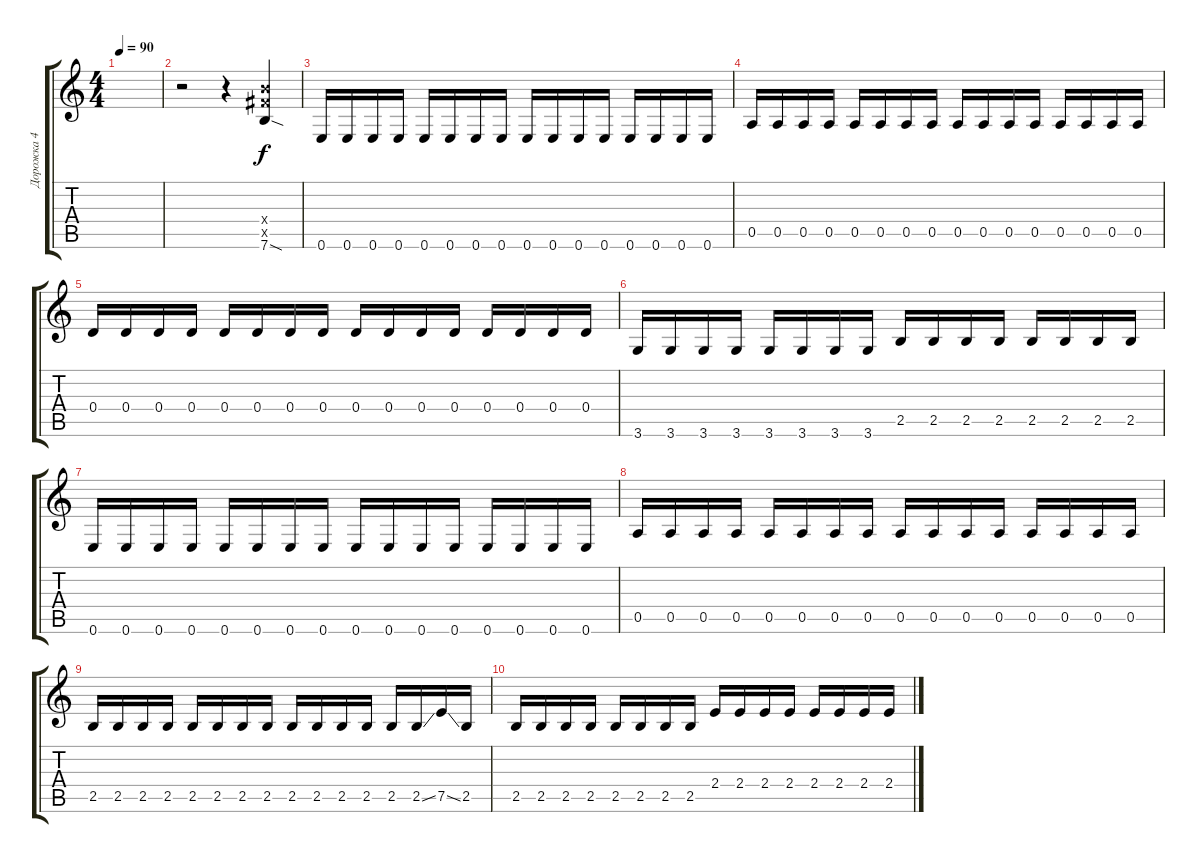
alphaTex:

\track ("Дорожка 4" "Дорожка 4") {instrument distortionguitar}
\staff {score tabs}
\tuning (E4 B3 G3 D3 A2 E2) {hide}
\ts (4 4)
\tempo 90
\clef g2
\ks aminor
|
r.2 r.4 (9.4{x} 9.5{x} 7.6{sod}).4 |
0.6.16 0.6.16 0.6.16 0.6.16 0.6.16 0.6.16 0.6.16 0.6.16 0.6.16 0.6.16 0.6.16 0.6.16 0.6.16 0.6.16 0.6.16 0.6.16 |
0.5.16 0.5.16 0.5.16 0.5.16 0.5.16 0.5.16 0.5.16 0.5.16 0.5.16 0.5.16 0.5.16 0.5.16 0.5.16 0.5.16 0.5.16 0.5.16 |
0.4.16 0.4.16 0.4.16 0.4.16 0.4.16 0.4.16 0.4.16 0.4.16 0.4.16 0.4.16 0.4.16 0.4.16 0.4.16 0.4.16 0.4.16 0.4.16 |
3.6.16 3.6.16 3.6.16 3.6.16 3.6.16 3.6.16 3.6.16 3.6.16 2.5.16 2.5.16 2.5.16 2.5.16 2.5.16 2.5.16 2.5.16 2.5.16 |
0.6.16 0.6.16 0.6.16 0.6.16 0.6.16 0.6.16 0.6.16 0.6.16 0.6.16 0.6.16 0.6.16 0.6.16 0.6.16 0.6.16 0.6.16 0.6.16 |
0.5.16 0.5.16 0.5.16 0.5.16 0.5.16 0.5.16 0.5.16 0.5.16 0.5.16 0.5.16 0.5.16 0.5.16 0.5.16 0.5.16 0.5.16 0.5.16 |
2.5.16 2.5.16 2.5.16 2.5.16 2.5.16 2.5.16 2.5.16 2.5.16 2.5.16 2.5.16 2.5.16 2.5.16 2.5.16 2.5{ss}.16 7.5{ss}.16 2.5.16 |
2.5.16 2.5.16 2.5.16 2.5.16 2.5.16 2.5.16 2.5.16 2.5.16 2.4.16 2.4.16 2.4.16 2.4.16 2.4.16 2.4.16 2.4.16 2.4.16
